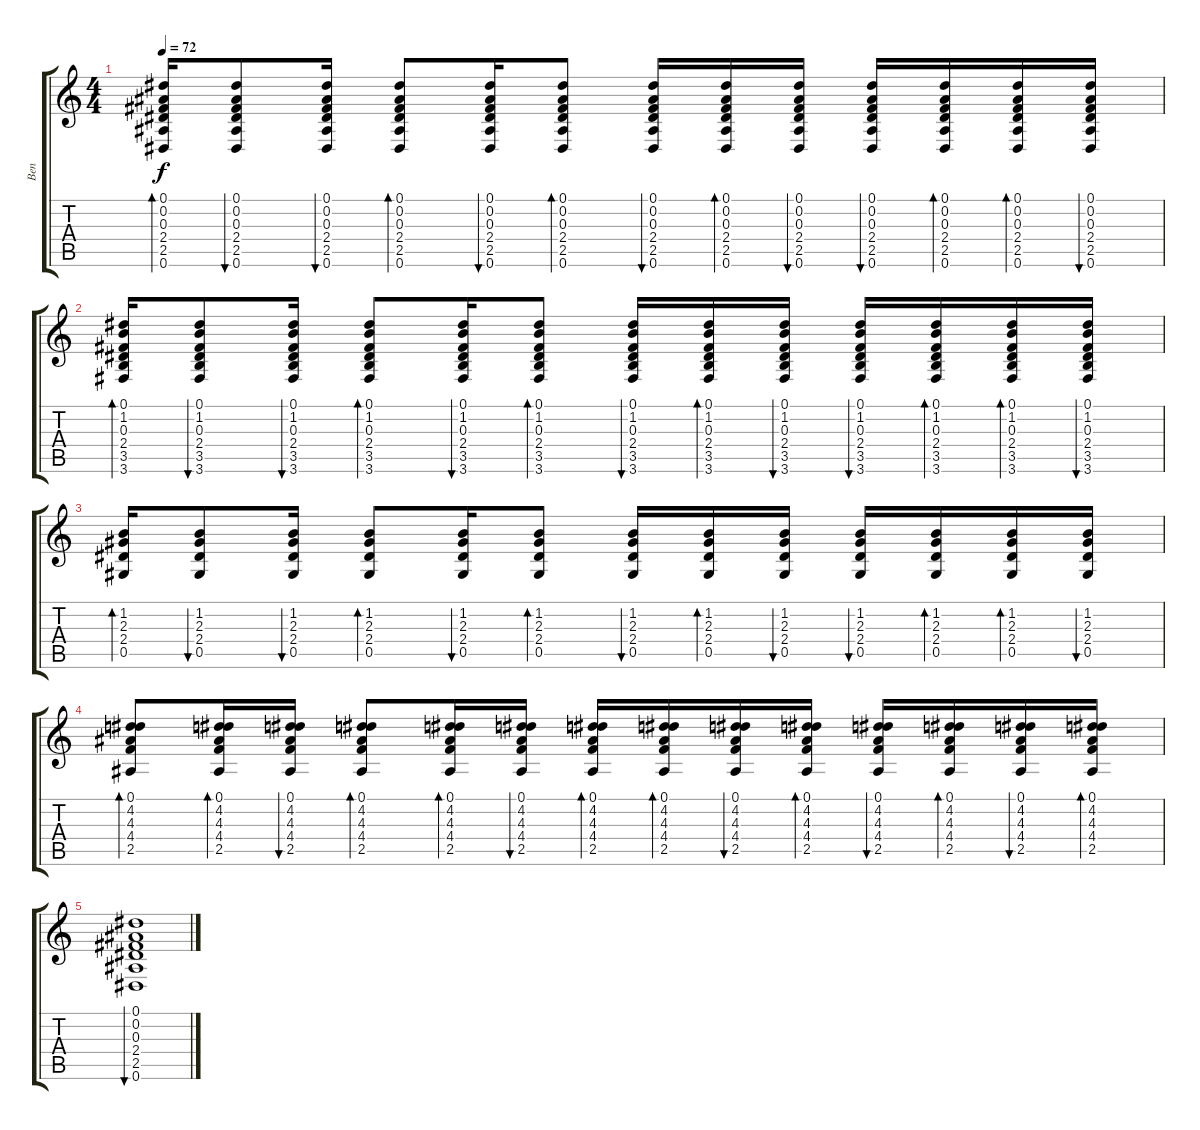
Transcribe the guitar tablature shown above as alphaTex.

\track ("Ben " "Ben ") {instrument acousticguitarsteel}
\staff {score tabs}
\tuning (Eb4 Bb3 Gb3 Db3 Ab2 Eb2) {hide}
\ts (4 4)
\tempo 72
\clef g2
\ks c
(0.1 0.2 0.3 2.4 2.5 0.6).16{bd 30 dy f} (0.1 0.2 0.3 2.4 2.5 0.6).8{bu 60} (0.1 0.2 0.3 2.4 2.5 0.6).16{bu 30} (0.1 0.2 0.3 2.4 2.5 0.6).8{bd 30} (0.1 0.2 0.3 2.4 2.5 0.6).16{bu 30} (0.1 0.2 0.3 2.4 2.5 0.6).8{bd 30} (0.1 0.2 0.3 2.4 2.5 0.6).16{bu 30} (0.1 0.2 0.3 2.4 2.5 0.6).16{bd 30} (0.1 0.2 0.3 2.4 2.5 0.6).16{bu 30} (0.1 0.2 0.3 2.4 2.5 0.6).16{bu 30} (0.1 0.2 0.3 2.4 2.5 0.6).16{bd 30} (0.1 0.2 0.3 2.4 2.5 0.6).16{bd 30} (0.1 0.2 0.3 2.4 2.5 0.6).16{bu 30} |
(0.1 1.2 0.3 2.4 3.5 3.6).16{bd 30} (0.1 1.2 0.3 2.4 3.5 3.6).8{bu 60} (0.1 1.2 0.3 2.4 3.5 3.6).16{bu 30} (0.1 1.2 0.3 2.4 3.5 3.6).8{bd 30} (0.1 1.2 0.3 2.4 3.5 3.6).16{bu 30} (0.1 1.2 0.3 2.4 3.5 3.6).8{bd 30} (0.1 1.2 0.3 2.4 3.5 3.6).16{bu 30} (0.1 1.2 0.3 2.4 3.5 3.6).16{bd 30} (0.1 1.2 0.3 2.4 3.5 3.6).16{bu 30} (0.1 1.2 0.3 2.4 3.5 3.6).16{bu 30} (0.1 1.2 0.3 2.4 3.5 3.6).16{bd 30} (0.1 1.2 0.3 2.4 3.5 3.6).16{bd 30} (0.1 1.2 0.3 2.4 3.5 3.6).16{bu 30} |
(1.2 2.3 2.4 0.5).16{bd 30} (1.2 2.3 2.4 0.5).8{bu 60} (1.2 2.3 2.4 0.5).16{bu 30} (1.2 2.3 2.4 0.5).8{bd 30} (1.2 2.3 2.4 0.5).16{bu 30} (1.2 2.3 2.4 0.5).8{bd 30} (1.2 2.3 2.4 0.5).16{bu 30} (1.2 2.3 2.4 0.5).16{bd 30} (1.2 2.3 2.4 0.5).16{bu 30} (1.2 2.3 2.4 0.5).16{bu 30} (1.2 2.3 2.4 0.5).16{bd 30} (1.2 2.3 2.4 0.5).16{bd 30} (1.2 2.3 2.4 0.5).16{bu 30} |
(0.1 4.2 4.3 4.4 2.5).8{bd 30} (0.1 4.2 4.3 4.4 2.5).16{bd 30} (0.1 4.2 4.3 4.4 2.5).16{bu 30} (0.1 4.2 4.3 4.4 2.5).8{bd 30} (0.1 4.2 4.3 4.4 2.5).16{bd 30} (0.1 4.2 4.3 4.4 2.5).16{bu 30} (0.1 4.2 4.3 4.4 2.5).16{bd 30} (0.1 4.2 4.3 4.4 2.5).16{bd 30} (0.1 4.2 4.3 4.4 2.5).16{bu 30} (0.1 4.2 4.3 4.4 2.5).16{bd 30} (0.1 4.2 4.3 4.4 2.5).16{bu 30} (0.1 4.2 4.3 4.4 2.5).16{bd 30} (0.1 4.2 4.3 4.4 2.5).16{bu 30} (0.1 4.2 4.3 4.4 2.5).16{bd 30} |
(0.1 0.2 0.3 2.4 2.5 0.6).1{bu 240}
